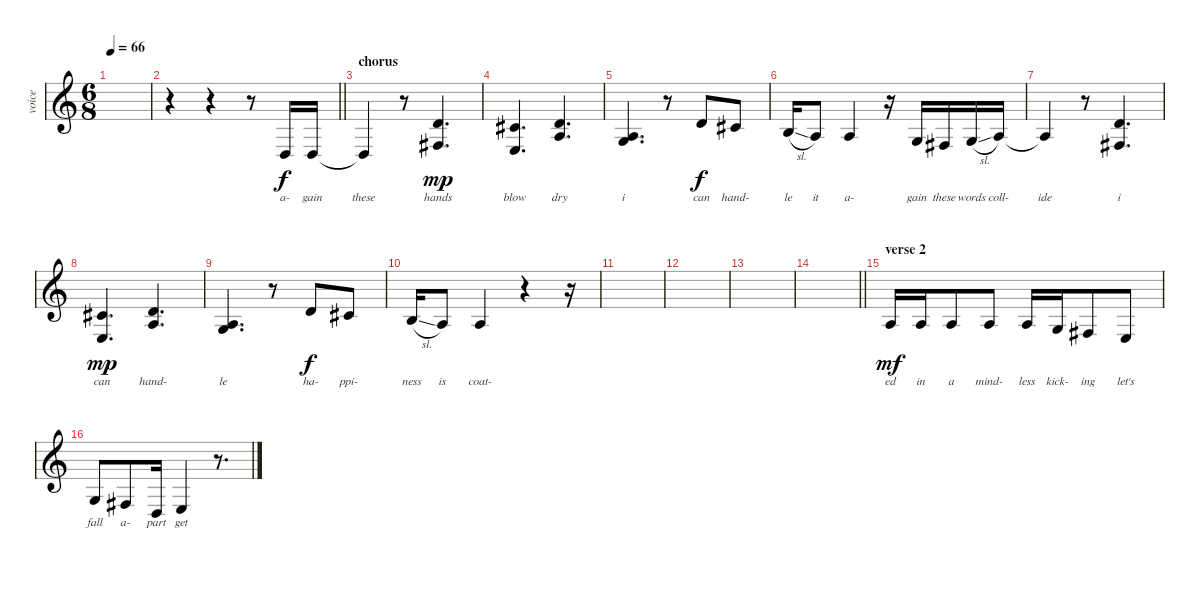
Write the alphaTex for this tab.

\track ("voice" "voice") {instrument altosax}
\staff {score}
\tuning (E4 B3 G3 D3 A2 E2) {hide}
\ts (6 8)
\tempo 66
\clef g2
\ks c
|
\barLineRight lightlight
r.4 r.4 r.8 0.4.16{lyrics (0 "a-") lyrics (1 "") lyrics (2 "") lyrics (3 "") lyrics (4 "")} 0.4.16{lyrics (0 "gain") lyrics (1 "") lyrics (2 "") lyrics (3 "") lyrics (4 "")} |
\section ("" "chorus")
0.4{t}.4{lyrics (0 "these") lyrics (1 "") lyrics (2 "") lyrics (3 "") lyrics (4 "") dy f} r.8 (3.2 4.4).4{d lyrics (0 "hands") lyrics (1 "") lyrics (2 "") lyrics (3 "") lyrics (4 "") dy mp} |
(2.2 2.4).4{d lyrics (0 "blow") lyrics (1 "") lyrics (2 "") lyrics (3 "") lyrics (4 "")} (3.2 2.3).4{d lyrics (0 "dry") lyrics (1 "") lyrics (2 "") lyrics (3 "") lyrics (4 "")} |
(0.3 7.4).4{d lyrics (0 "i") lyrics (1 "") lyrics (2 "") lyrics (3 "") lyrics (4 "")} r.8 3.2.8{lyrics (0 "can") lyrics (1 "") lyrics (2 "") lyrics (3 "") lyrics (4 "") dy f} 2.2.8{lyrics (0 "hand-") lyrics (1 "") lyrics (2 "") lyrics (3 "") lyrics (4 "")} |
4.3{sl}.16{lyrics (0 "le") lyrics (1 "") lyrics (2 "") lyrics (3 "") lyrics (4 "")} 2.3.8{lyrics (0 "it") lyrics (1 "") lyrics (2 "") lyrics (3 "") lyrics (4 "")} 2.3.4{lyrics (0 "a-") lyrics (1 "") lyrics (2 "") lyrics (3 "") lyrics (4 "")} r.16 0.3.16{lyrics (0 "gain") lyrics (1 "") lyrics (2 "") lyrics (3 "") lyrics (4 "")} 4.4.16{lyrics (0 "these") lyrics (1 "") lyrics (2 "") lyrics (3 "") lyrics (4 "")} 0.3{sl}.16{lyrics (0 "words") lyrics (1 "") lyrics (2 "") lyrics (3 "") lyrics (4 "")} 2.3.16{lyrics (0 "coll-") lyrics (1 "") lyrics (2 "") lyrics (3 "") lyrics (4 "")} |
2.3{t}.4{lyrics (0 "ide") lyrics (1 "") lyrics (2 "") lyrics (3 "") lyrics (4 "")} r.8 (3.2 4.4).4{d lyrics (0 "i") lyrics (1 "") lyrics (2 "") lyrics (3 "") lyrics (4 "")} |
(2.2 2.4).4{d lyrics (0 "can") lyrics (1 "") lyrics (2 "") lyrics (3 "") lyrics (4 "") dy mp} (3.2 2.3).4{d lyrics (0 "hand-") lyrics (1 "") lyrics (2 "") lyrics (3 "") lyrics (4 "")} |
(0.3 7.4).4{d lyrics (0 "le") lyrics (1 "") lyrics (2 "") lyrics (3 "") lyrics (4 "")} r.8 3.2.8{lyrics (0 "ha-") lyrics (1 "") lyrics (2 "") lyrics (3 "") lyrics (4 "") dy f} 2.2.8{lyrics (0 "ppi-") lyrics (1 "") lyrics (2 "") lyrics (3 "") lyrics (4 "")} |
4.3{sl}.16{lyrics (0 "ness") lyrics (1 "") lyrics (2 "") lyrics (3 "") lyrics (4 "")} 2.3.8{lyrics (0 "is") lyrics (1 "") lyrics (2 "") lyrics (3 "") lyrics (4 "")} 2.3.4{lyrics (0 "coat-") lyrics (1 "") lyrics (2 "") lyrics (3 "") lyrics (4 "")} r.4 r.16 |
|
|
|
\barLineRight lightlight
|
\section ("" "verse 2")
2.3.16{lyrics (0 "ed") lyrics (1 "") lyrics (2 "") lyrics (3 "") lyrics (4 "") dy mf} 2.3.16{lyrics (0 "in") lyrics (1 "") lyrics (2 "") lyrics (3 "") lyrics (4 "")} 2.3.8{lyrics (0 "a") lyrics (1 "") lyrics (2 "") lyrics (3 "") lyrics (4 "")} 2.3.8{lyrics (0 "mind-") lyrics (1 "") lyrics (2 "") lyrics (3 "") lyrics (4 "")} 2.3.16{lyrics (0 "less") lyrics (1 "") lyrics (2 "") lyrics (3 "") lyrics (4 "")} 0.3.16{lyrics (0 "kick-") lyrics (1 "") lyrics (2 "") lyrics (3 "") lyrics (4 "")} 4.4.8{lyrics (0 "ing") lyrics (1 "") lyrics (2 "") lyrics (3 "") lyrics (4 "")} 2.4.8{lyrics (0 "let's") lyrics (1 "") lyrics (2 "") lyrics (3 "") lyrics (4 "")} |
0.3.8{lyrics (0 "fall") lyrics (1 "") lyrics (2 "") lyrics (3 "") lyrics (4 "")} 4.4.8{lyrics (0 "a-") lyrics (1 "") lyrics (2 "") lyrics (3 "") lyrics (4 "")} 0.4.16{lyrics (0 "part") lyrics (1 "") lyrics (2 "") lyrics (3 "") lyrics (4 "")} 2.4.4{lyrics (0 "get") lyrics (1 "") lyrics (2 "") lyrics (3 "") lyrics (4 "")} r.8{d}
